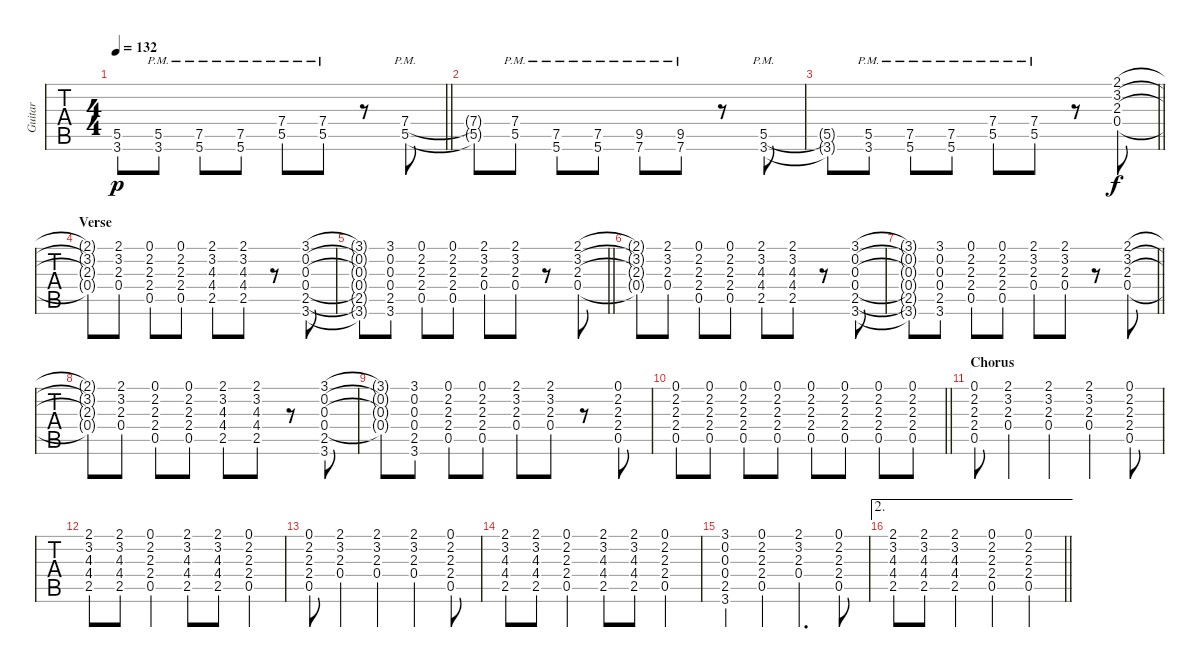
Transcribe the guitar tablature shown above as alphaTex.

\track ("Guitar" "Guitar") {instrument overdrivenguitar}
\staff {tabs}
\tuning (E4 B3 G3 D3 A2 E2) {hide}
\ts (4 4)
\tempo 132
\clef g2
\barLineRight lightlight
\ks d
(5.5{t} 3.6{t}).8{dy p} (5.5{pm} 3.6{pm}).8 (7.5{pm} 5.6{pm}).8 (7.5{pm} 5.6{pm}).8 (7.4{pm} 5.5{pm}).8 (7.4{pm} 5.5{pm}).8 r.8 (7.4{pm} 5.5{pm}).8 |
(7.4{t} 5.5{t}).8 (7.4{pm} 5.5{pm}).8 (7.5{pm} 5.6{pm}).8 (7.5{pm} 5.6{pm}).8 (9.5{pm} 7.6{pm}).8 (9.5{pm} 7.6{pm}).8 r.8 (5.5{pm} 3.6{pm}).8 |
\barLineRight lightlight
(5.5{t} 3.6{t}).8 (5.5{pm} 3.6{pm}).8 (7.5{pm} 5.6{pm}).8 (7.5{pm} 5.6{pm}).8 (7.4{pm} 5.5{pm}).8 (7.4{pm} 5.5{pm}).8 r.8 (2.1 3.2 2.3 0.4).8{dy f} |
\section ("" "Verse")
(2.1{t} 3.2{t} 2.3{t} 0.4{t}).8 (2.1 3.2 2.3 0.4).8 (0.1 2.2 2.3 2.4 0.5).8 (0.1 2.2 2.3 2.4 0.5).8 (2.1 3.2 4.3 4.4 2.5).8 (2.1 3.2 4.3 4.4 2.5).8 r.8 (3.1 0.2 0.3 0.4 2.5 3.6).8 |
\barLineRight lightlight
(3.1{t} 0.2{t} 0.3{t} 0.4{t} 2.5{t} 3.6{t}).8 (3.1 0.2 0.3 0.4 2.5 3.6).8 (0.1 2.2 2.3 2.4 0.5).8 (0.1 2.2 2.3 2.4 0.5).8 (2.1 3.2 2.3 0.4).8 (2.1 3.2 2.3 0.4).8 r.8 (2.1 3.2 2.3 0.4).8 |
(2.1{t} 3.2{t} 2.3{t} 0.4{t}).8 (2.1 3.2 2.3 0.4).8 (0.1 2.2 2.3 2.4 0.5).8 (0.1 2.2 2.3 2.4 0.5).8 (2.1 3.2 4.3 4.4 2.5).8 (2.1 3.2 4.3 4.4 2.5).8 r.8 (3.1 0.2 0.3 0.4 2.5 3.6).8 |
\barLineRight lightlight
(3.1{t} 0.2{t} 0.3{t} 0.4{t} 2.5{t} 3.6{t}).8 (3.1 0.2 0.3 0.4 2.5 3.6).8 (0.1 2.2 2.3 2.4 0.5).8 (0.1 2.2 2.3 2.4 0.5).8 (2.1 3.2 2.3 0.4).8 (2.1 3.2 2.3 0.4).8 r.8 (2.1 3.2 2.3 0.4).8 |
(2.1{t} 3.2{t} 2.3{t} 0.4{t}).8 (2.1 3.2 2.3 0.4).8 (0.1 2.2 2.3 2.4 0.5).8 (0.1 2.2 2.3 2.4 0.5).8 (2.1 3.2 4.3 4.4 2.5).8 (2.1 3.2 4.3 4.4 2.5).8 r.8 (3.1 0.2 0.3 0.4 2.5 3.6).8 |
(3.1{t} 0.2{t} 0.3{t} 0.4{t}).8 (3.1 0.2 0.3 0.4 2.5 3.6).8 (0.1 2.2 2.3 2.4 0.5).8 (0.1 2.2 2.3 2.4 0.5).8 (2.1 3.2 2.3 0.4).8 (2.1 3.2 2.3 0.4).8 r.8 (0.1 2.2 2.3 2.4 0.5).8 |
\barLineRight lightlight
(0.1 2.2 2.3 2.4 0.5).8 (0.1 2.2 2.3 2.4 0.5).8 (0.1 2.2 2.3 2.4 0.5).8 (0.1 2.2 2.3 2.4 0.5).8 (0.1 2.2 2.3 2.4 0.5).8 (0.1 2.2 2.3 2.4 0.5).8 (0.1 2.2 2.3 2.4 0.5).8 (0.1 2.2 2.3 2.4 0.5).8 |
\section ("" "Chorus")
(0.1 2.2 2.3 2.4 0.5).8 (2.1 3.2 2.3 0.4).4 (2.1 3.2 2.3 0.4).4 (2.1 3.2 2.3 0.4).4 (0.1 2.2 2.3 2.4 0.5).8 |
(2.1 3.2 4.3 4.4 2.5).8 (2.1 3.2 4.3 4.4 2.5).8 (0.1 2.2 2.3 2.4 0.5).4 (2.1 3.2 4.3 4.4 2.5).8 (2.1 3.2 4.3 4.4 2.5).8 (0.1 2.2 2.3 2.4 0.5).4 |
(0.1 2.2 2.3 2.4 0.5).8 (2.1 3.2 2.3 0.4).4 (2.1 3.2 2.3 0.4).4 (2.1 3.2 2.3 0.4).4 (0.1 2.2 2.3 2.4 0.5).8 |
(2.1 3.2 4.3 4.4 2.5).8 (2.1 3.2 4.3 4.4 2.5).8 (0.1 2.2 2.3 2.4 0.5).4 (2.1 3.2 4.3 4.4 2.5).8 (2.1 3.2 4.3 4.4 2.5).8 (0.1 2.2 2.3 2.4 0.5).4 |
(3.1 0.2 0.3 0.4 2.5 3.6).4 (0.1 2.2 2.3 2.4 0.5).4 (2.1 3.2 2.3 0.4).4{d} (0.1 2.2 2.3 2.4 0.5).8 |
\ae 2
\barLineRight lightlight
(2.1 3.2 4.3 4.4 2.5).8 (2.1 3.2 4.3 4.4 2.5).8 (2.1 3.2 4.3 4.4 2.5).4 (0.1 2.2 2.3 2.4 0.5).4 (0.1 2.2 2.3 2.4 0.5).4
